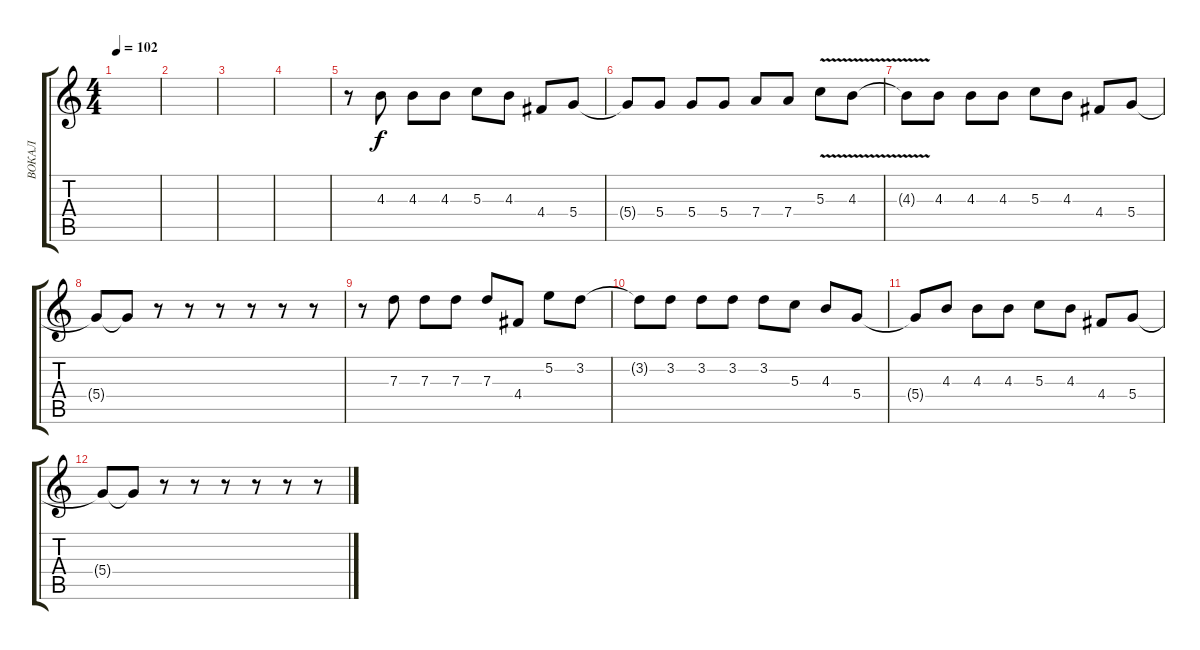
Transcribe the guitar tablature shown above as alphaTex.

\track ("ВОКАЛ" "ВОКАЛ") {instrument contrabass}
\staff {score tabs}
\tuning (E4 B3 G3 D3 A2 E2) {hide}
\ts (4 4)
\tempo 102
\clef g2
\ks c
|
|
|
|
r.8 4.3.8 4.3.8 4.3.8 5.3.8 4.3.8 4.4.8 5.4.8 |
5.4{t}.8 5.4.8 5.4.8 5.4.8 7.4.8 7.4.8 5.3{v}.8 4.3{v}.8 |
4.3{t}.8 4.3.8 4.3.8 4.3.8 5.3.8 4.3.8 4.4.8 5.4.8 |
5.4{t}.8 5.4{t}.8 r.8 r.8 r.8 r.8 r.8 r.8 |
r.8 7.3.8 7.3.8 7.3.8 7.3.8 4.4.8 5.2.8 3.2.8 |
3.2{t}.8 3.2.8 3.2.8 3.2.8 3.2.8 5.3.8 4.3.8 5.4.8 |
5.4{t}.8 4.3.8 4.3.8 4.3.8 5.3.8 4.3.8 4.4.8 5.4.8 |
5.4{t}.8 5.4{t}.8 r.8 r.8 r.8 r.8 r.8 r.8
